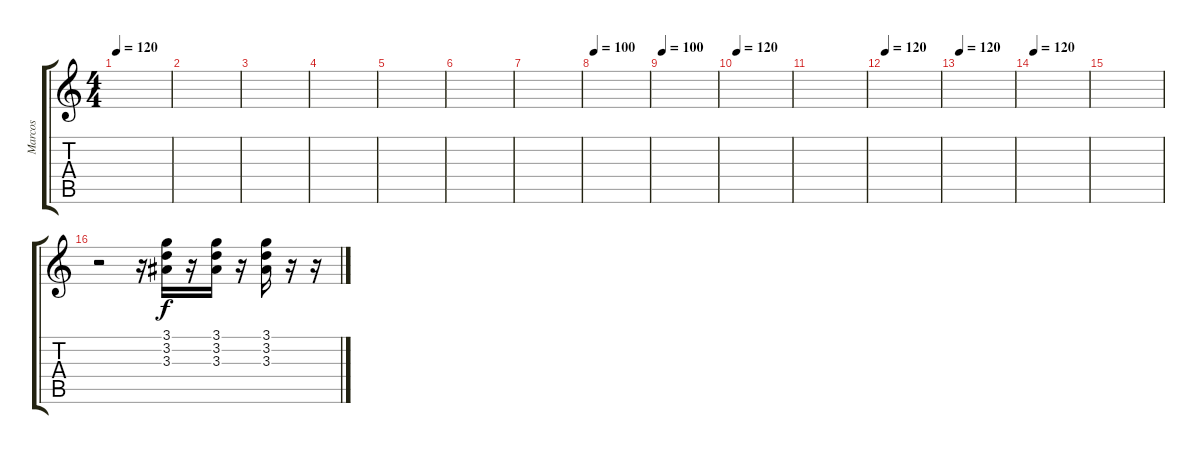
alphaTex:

\track ("Marcos" "Marcos") {instrument acousticguitarsteel}
\staff {score tabs}
\tuning (E4 B3 G3 D3 A2 E2) {hide}
\ts (4 4)
\tempo 120
\clef g2
\ks c
|
|
|
|
|
|
|
\tempo 100
|
\tempo 100
|
\tempo 120
|
|
\tempo 120
|
\tempo 120
|
\tempo 120
|
|
r.2 r.16 (3.1 3.2 3.3).16 r.16 (3.1 3.2 3.3).16 r.16 (3.1 3.2 3.3).16 r.16 r.16
